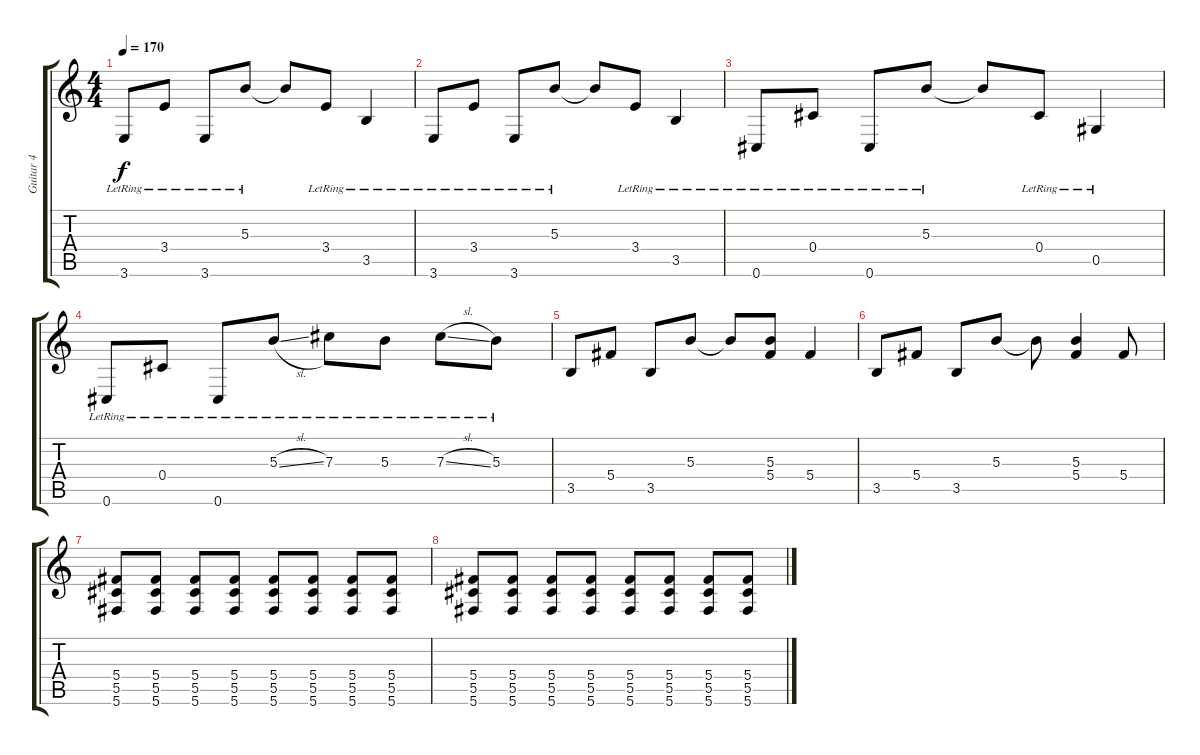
\track ("Guitar 4" "Guitar 4") {instrument electricguitarclean}
\staff {score tabs}
\tuning (Eb4 Bb3 Gb3 Db3 Ab2 Db2) {hide}
\ts (4 4)
\tempo 170
\clef g2
\ks c
3.6{lr}.8{dy f} 3.4{lr}.8 3.6{lr}.8 5.3{lr}.8 5.3{t}.8 3.4{lr}.8 3.5{lr}.4 |
3.6{lr}.8 3.4{lr}.8 3.6{lr}.8 5.3{lr}.8 5.3{t}.8 3.4{lr}.8 3.5{lr}.4 |
0.6{lr}.8 0.4{lr}.8 0.6{lr}.8 5.3{lr}.8 5.3{t}.8 0.4{lr}.8 0.5{lr}.4 |
0.6{lr}.8 0.4{lr}.8 0.6{lr}.8 5.3{sl lr}.8 7.3{lr}.8 5.3{lr}.8 7.3{sl lr}.8 5.3{lr}.8 |
3.5.8 5.4.8 3.5.8 5.3.8 5.3{t}.8 (5.3 5.4).8 5.4.4 |
3.5.8 5.4.8 3.5.8 5.3.8 5.3{t}.8 (5.3 5.4).4 5.4.8 |
(5.4 5.5 5.6).8 (5.4 5.5 5.6).8 (5.4 5.5 5.6).8 (5.4 5.5 5.6).8 (5.4 5.5 5.6).8 (5.4 5.5 5.6).8 (5.4 5.5 5.6).8 (5.4 5.5 5.6).8 |
(5.4 5.5 5.6).8 (5.4 5.5 5.6).8 (5.4 5.5 5.6).8 (5.4 5.5 5.6).8 (5.4 5.5 5.6).8 (5.4 5.5 5.6).8 (5.4 5.5 5.6).8 (5.4 5.5 5.6).8
